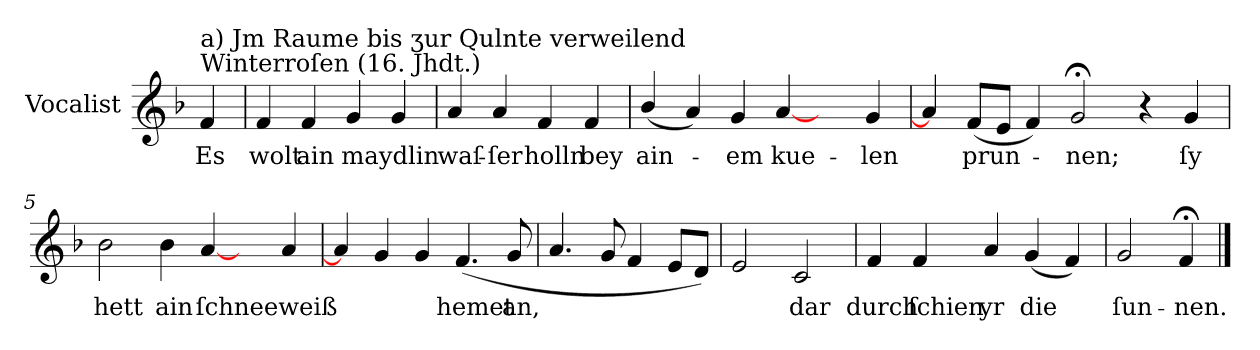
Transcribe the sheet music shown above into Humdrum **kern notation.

**kern	**text
*part1	*part1
*staff1	*staff1
*I"Vocalist	*
*k[b-]	*
*F:	*
=	=
!LO:TX:a:t=Winterroſen (16. Jhdt.)	!
!LO:TX:a:t=a) Jm Raume bis ʒur Qulnte verweilend	!
4f	Es
=1	=1
4f	wolt
4f	ain
4g	maydlin
4g	.
=2	=2
4a	waſ-
4a	-ſer
4f	holln
4f	bey
=3	=3
(4b-/	ain-
4a)	.
4g	-em
[4a	kue-
4ryy	.
4g	-len
=4	=4
4a]	.
(8fL	prun-
8eJ	.
4f)	.
2g;<	-nen;
4r	.
4g	ſy
=5	=5
2b-	hett
4b-	ain
[4a	ſchneeweiß
4ryy	.
4a	.
=6	=6
4a]	.
4g	.
4g	.
(4.f	hemet
8g	an,
=7	=7
4.a	.
8g	.
4f	.
8eL	.
8dJ)	.
=8	=8
2e	.
2c	dar
=9	=9
4f	durch
4f	ſchien
4a	yr
(4g	die
4f)	.
=10	=10
2g	ſun-
4f;<	-nen.
==	==
*-	*-
